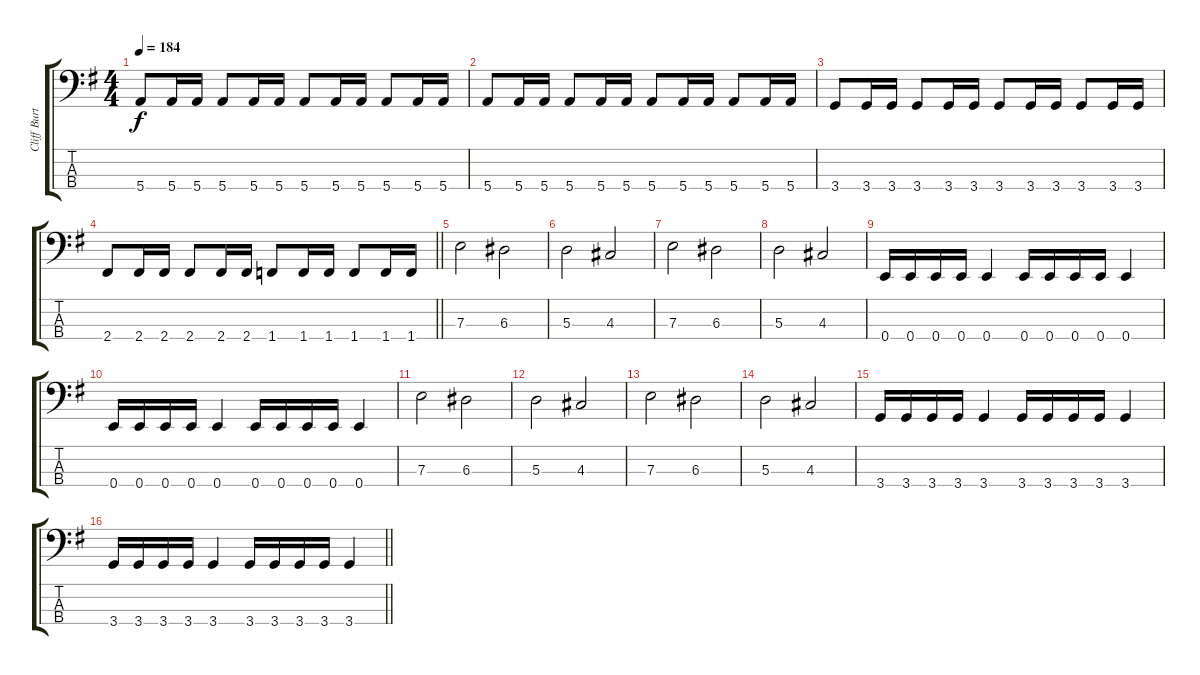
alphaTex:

\track ("Cliff Burton" "Cliff Burt") {instrument electricbassfinger}
\staff {score tabs}
\tuning (G2 D2 A1 E1) {hide}
\ts (4 4)
\tempo 184
\clef f4
\ks eminor
5.4.8{dy f} 5.4.16 5.4.16 5.4.8 5.4.16 5.4.16 5.4.8 5.4.16 5.4.16 5.4.8 5.4.16 5.4.16 |
5.4.8 5.4.16 5.4.16 5.4.8 5.4.16 5.4.16 5.4.8 5.4.16 5.4.16 5.4.8 5.4.16 5.4.16 |
3.4.8 3.4.16 3.4.16 3.4.8 3.4.16 3.4.16 3.4.8 3.4.16 3.4.16 3.4.8 3.4.16 3.4.16 |
\barLineRight lightlight
2.4.8 2.4.16 2.4.16 2.4.8 2.4.16 2.4.16 1.4.8 1.4.16 1.4.16 1.4.8 1.4.16 1.4.16 |
7.3.2 6.3.2 |
5.3.2 4.3.2 |
7.3.2 6.3.2 |
5.3.2 4.3.2 |
0.4.16 0.4.16 0.4.16 0.4.16 0.4.4 0.4.16 0.4.16 0.4.16 0.4.16 0.4.4 |
0.4.16 0.4.16 0.4.16 0.4.16 0.4.4 0.4.16 0.4.16 0.4.16 0.4.16 0.4.4 |
7.3.2 6.3.2 |
5.3.2 4.3.2 |
7.3.2 6.3.2 |
5.3.2 4.3.2 |
3.4.16 3.4.16 3.4.16 3.4.16 3.4.4 3.4.16 3.4.16 3.4.16 3.4.16 3.4.4 |
\barLineRight lightlight
3.4.16 3.4.16 3.4.16 3.4.16 3.4.4 3.4.16 3.4.16 3.4.16 3.4.16 3.4.4
